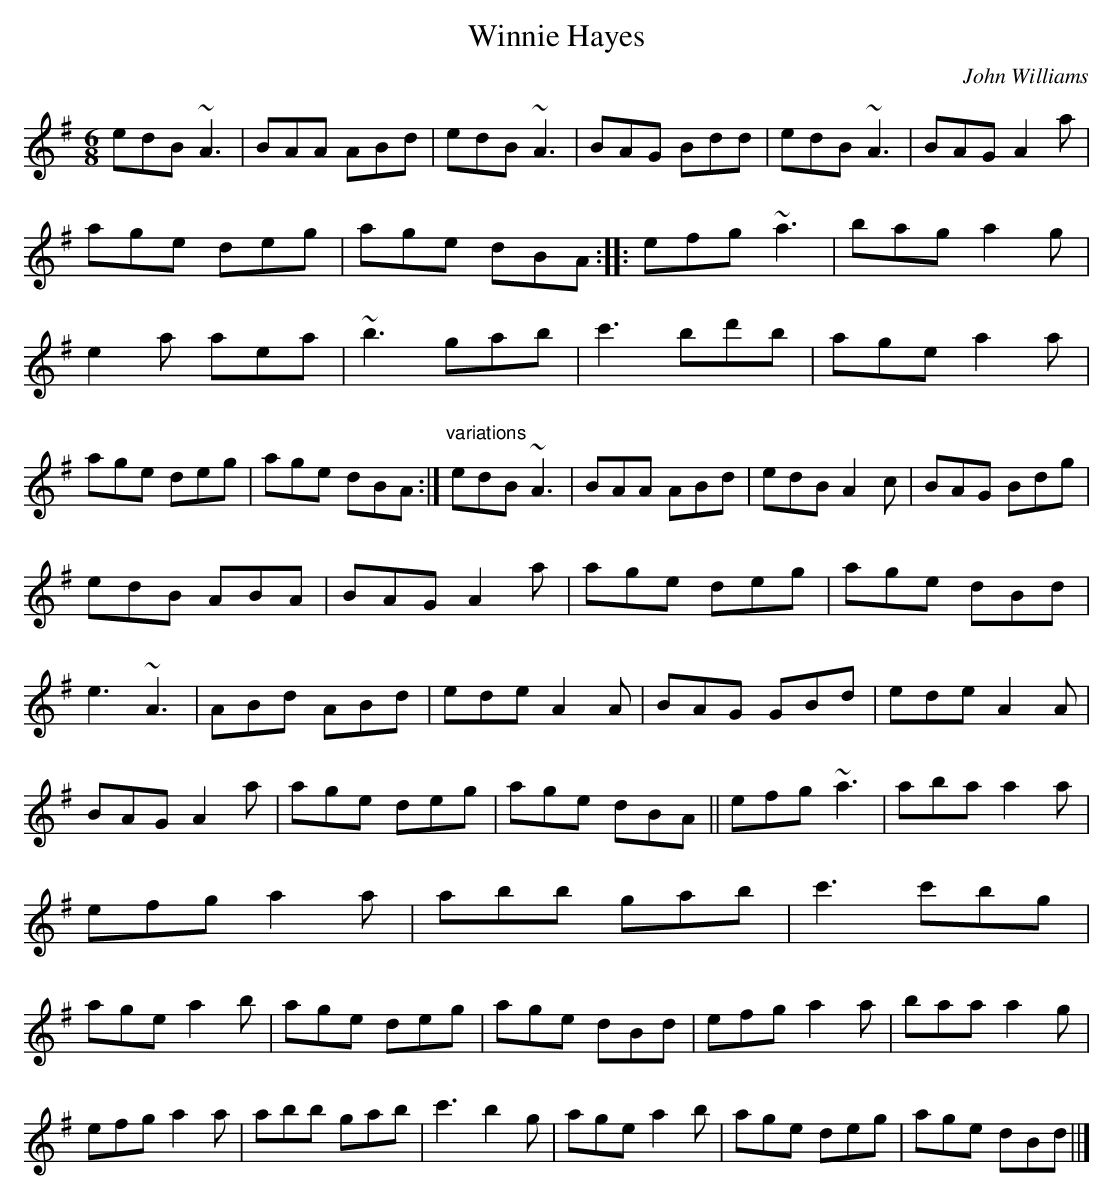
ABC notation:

X:1
T:Winnie Hayes
C:John Williams
M:6/8
L:1/8
K:G
edB ~A3 |BAA ABd |edB ~A3 |BAG Bdd |edB ~A3 |BAG A2 a |age deg |age dBA ::efg ~a3 |bag a2 g |e2 a aea |~b3 gab |c'3 bd'b |age a2 a |age deg |age dBA :|"variations"edB ~A3 |BAA ABd |edB A2 c |BAG Bdg |
edB ABA |BAG A2 a |age deg |age dBd |e3 ~A3 |ABd ABd |ede A2 A |BAG GBd |ede A2 A |BAG A2 a |age deg |age dBA ||efg ~a3 |aba a2 a |efg a2 a |abb gab |c'3 c'bg |age a2 b |age deg |age dBd |efg a2 a |baa a2 g |
efg a2 a |abb gab |c'3 b2 g |age a2 b |age deg |age dBd ||]
